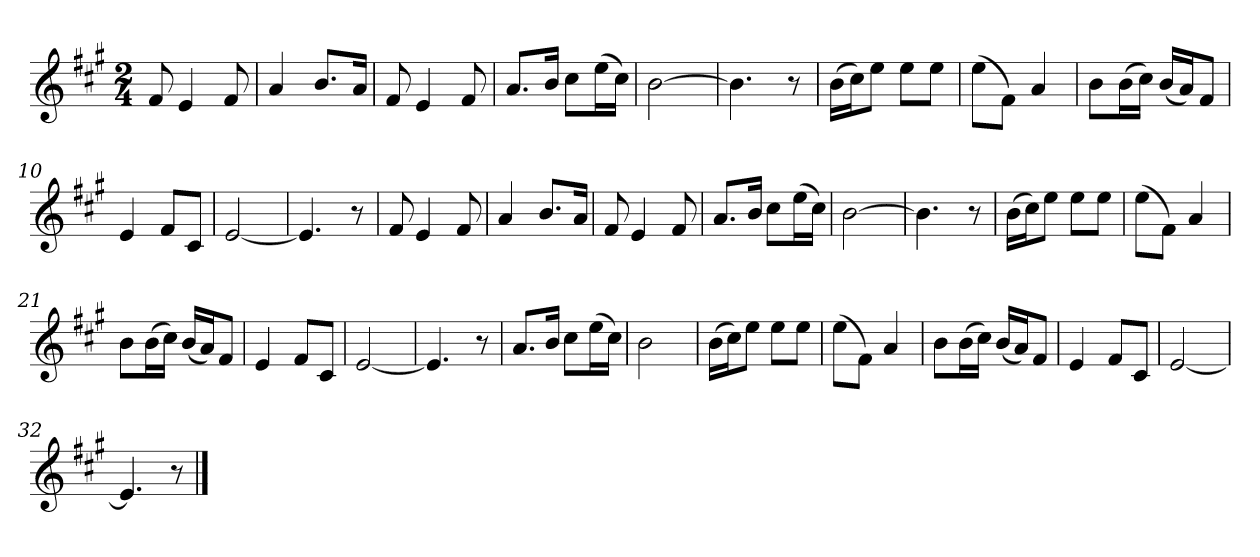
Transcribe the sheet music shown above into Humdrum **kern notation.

**kern
*part1
*staff1
*k[f#c#g#]
*M2/4
=1
8f#
4e
8f#
=2
4a
8.bL
16aJk
=3
8f#
4e
8f#
=4
8.aL
16bJk
8cc#L
(16eeL
16cc#JJ)
=5
[2b
=6
4.b]
8r
=7
(16bLL
16cc#J)
8eeJ
8eeL
8eeJ
=8
(8eeL
8f#J)
4a
=9
8bL
(16bL
16cc#JJ)
(16bLL
16aJ)
8f#J
=10
4e
8f#L
8c#J
=11
[2e
=12
4.e]
8r
=13
8f#
4e
8f#
=14
4a
8.bL
16aJk
=15
8f#
4e
8f#
=16
8.aL
16bJk
8cc#L
(16eeL
16cc#JJ)
=17
[2b
=18
4.b]
8r
=19
(16bLL
16cc#J)
8eeJ
8eeL
8eeJ
=20
(8eeL
8f#J)
4a
=21
8bL
(16bL
16cc#JJ)
(16bLL
16aJ)
8f#J
=22
4e
8f#L
8c#J
=23
[2e
=24
4.e]
8r
=25
8.aL
16bJk
8cc#L
(16eeL
16cc#JJ)
=26
2b
=27
(16bLL
16cc#J)
8eeJ
8eeL
8eeJ
=28
(8eeL
8f#J)
4a
=29
8bL
(16bL
16cc#JJ)
(16bLL
16aJ)
8f#J
=30
4e
8f#L
8c#J
=31
[2e
=32
4.e]
8r
==
*-
